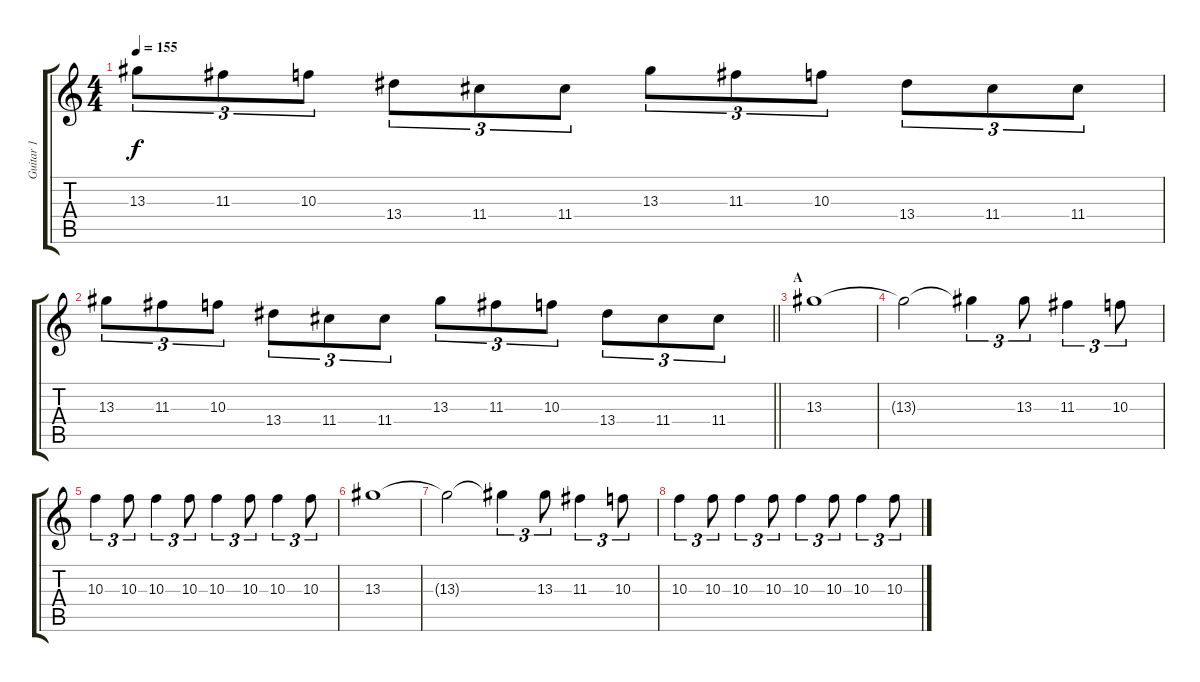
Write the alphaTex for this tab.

\track ("Guitar 1" "Guitar 1") {instrument electricguitarclean}
\staff {score tabs}
\tuning (E4 B3 G3 D3 A2 E2) {hide}
\ts (4 4)
\tempo 155
\clef g2
\ks c
13.3.8{tu (3 2) dy f} 11.3.8{tu (3 2)} 10.3.8{tu (3 2)} 13.4.8{tu (3 2)} 11.4.8{tu (3 2)} 11.4.8{tu (3 2)} 13.3.8{tu (3 2)} 11.3.8{tu (3 2)} 10.3.8{tu (3 2)} 13.4.8{tu (3 2)} 11.4.8{tu (3 2)} 11.4.8{tu (3 2)} |
\barLineRight lightlight
13.3.8{tu (3 2)} 11.3.8{tu (3 2)} 10.3.8{tu (3 2)} 13.4.8{tu (3 2)} 11.4.8{tu (3 2)} 11.4.8{tu (3 2)} 13.3.8{tu (3 2)} 11.3.8{tu (3 2)} 10.3.8{tu (3 2)} 13.4.8{tu (3 2)} 11.4.8{tu (3 2)} 11.4.8{tu (3 2)} |
\section ("" "A")
13.3.1 |
13.3{t}.2 13.3{t}.4{tu (3 2)} 13.3.8{tu (3 2)} 11.3.4{tu (3 2)} 10.3.8{tu (3 2)} |
10.3.4{tu (3 2)} 10.3.8{tu (3 2)} 10.3.4{tu (3 2)} 10.3.8{tu (3 2)} 10.3.4{tu (3 2)} 10.3.8{tu (3 2)} 10.3.4{tu (3 2)} 10.3.8{tu (3 2)} |
13.3.1 |
13.3{t}.2 13.3{t}.4{tu (3 2)} 13.3.8{tu (3 2)} 11.3.4{tu (3 2)} 10.3.8{tu (3 2)} |
10.3.4{tu (3 2)} 10.3.8{tu (3 2)} 10.3.4{tu (3 2)} 10.3.8{tu (3 2)} 10.3.4{tu (3 2)} 10.3.8{tu (3 2)} 10.3.4{tu (3 2)} 10.3.8{tu (3 2)}
